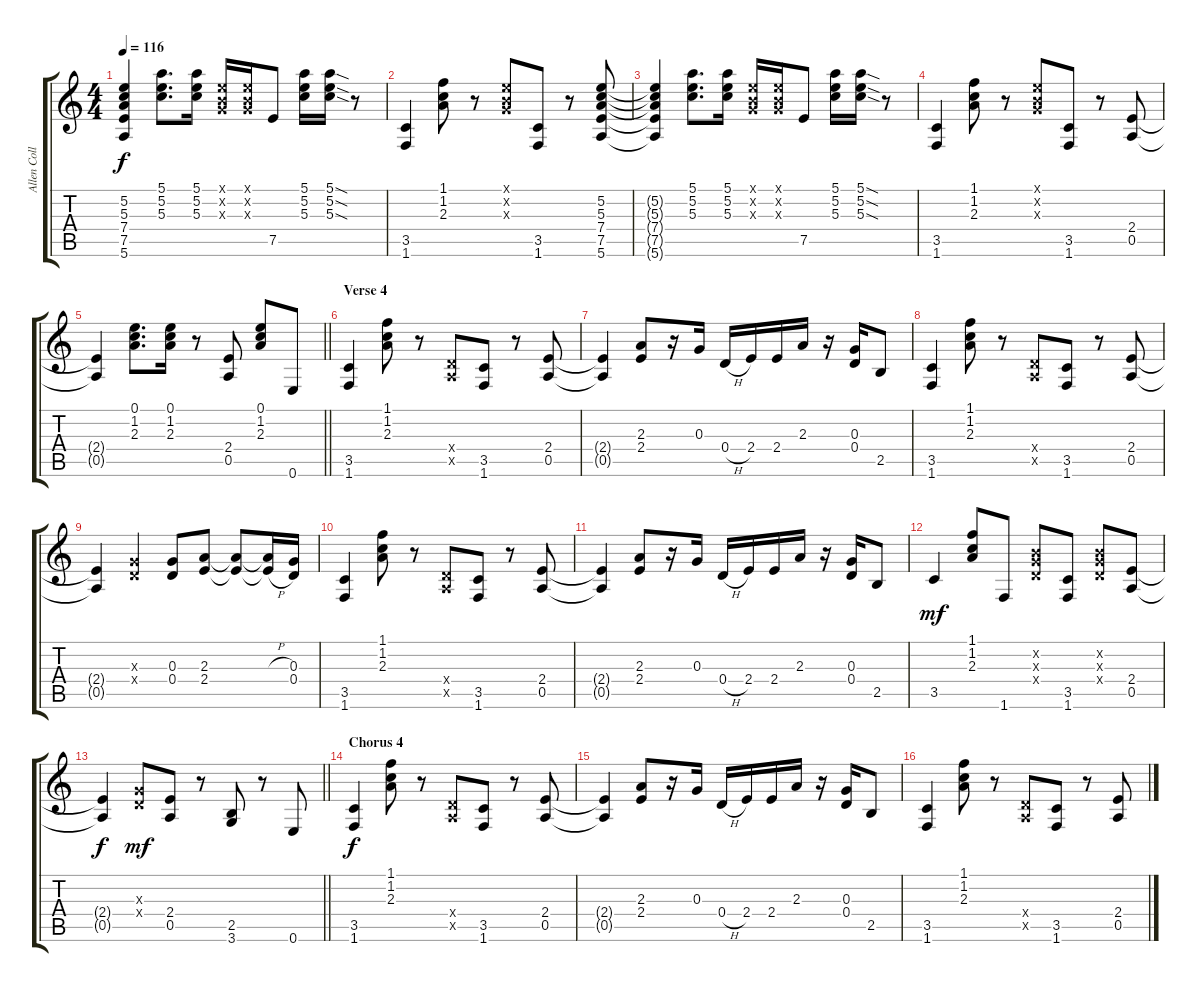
\track ("Allen Collins - Rhythm Guitar" "Allen Coll") {instrument overdrivenguitar}
\staff {score tabs}
\tuning (E4 B3 G3 D3 A2 E2) {hide}
\ts (4 4)
\tempo 116
\clef g2
\ks c
(5.2{t} 5.3{t} 7.4{t} 7.5{t} 5.6{t}).4{dy f} (5.1 5.2 5.3).8{d} (5.1 5.2 5.3).16 (0.1{x} 0.2{x} 0.3{x}).16 (0.1{x} 0.2{x} 0.3{x}).16 7.5.8 (5.1 5.2 5.3).16 (5.1{sod} 5.2{sod} 5.3{sod}).16 r.8 |
(3.5 1.6).4 (1.1 1.2 2.3).8 r.8 (0.1{x} 0.2{x} 0.3{x}).8 (3.5 1.6).8 r.8 (5.2 5.3 7.4 7.5 5.6).8 |
(5.2{t} 5.3{t} 7.4{t} 7.5{t} 5.6{t}).4 (5.1 5.2 5.3).8{d} (5.1 5.2 5.3).16 (0.1{x} 0.2{x} 0.3{x}).16 (0.1{x} 0.2{x} 0.3{x}).16 7.5.8 (5.1 5.2 5.3).16 (5.1{sod} 5.2{sod} 5.3{sod}).16 r.8 |
(3.5 1.6).4 (1.1 1.2 2.3).8 r.8 (0.1{x} 0.2{x} 0.3{x}).8 (3.5 1.6).8 r.8 (2.4 0.5).8 |
\barLineRight lightlight
(2.4{t} 0.5{t}).4 (0.1 1.2 2.3).8{d} (0.1 1.2 2.3).16 r.8 (2.4 0.5).8 (0.1 1.2 2.3).8 0.6.8 |
\section ("" "Verse 4")
(3.5 1.6).4 (1.1 1.2 2.3).8 r.8 (0.4{x} 0.5{x}).8 (3.5 1.6).8 r.8 (2.4 0.5).8 |
(2.4{t} 0.5{t}).4 (2.3 2.4).8 r.16 0.3.16 0.4{h}.16 2.4.16 2.4.16 2.3.16 r.16 (0.3 0.4).16 2.5.8 |
(3.5 1.6).4 (1.1 1.2 2.3).8 r.8 (0.4{x} 0.5{x}).8 (3.5 1.6).8 r.8 (2.4 0.5).8 |
(2.4{t} 0.5{t}).4 (0.3{x} 0.4{x}).4 (0.3 0.4).8 (2.3 2.4).8 (2.3{t} 2.4{t}).8 (2.3{h t} 2.4{h t}).16 (0.3 0.4).16 |
(3.5 1.6).4 (1.1 1.2 2.3).8 r.8 (0.4{x} 0.5{x}).8 (3.5 1.6).8 r.8 (2.4 0.5).8 |
(2.4{t} 0.5{t}).4 (2.3 2.4).8 r.16 0.3.16 0.4{h}.16 2.4.16 2.4.16 2.3.16 r.16 (0.3 0.4).16 2.5.8 |
3.5.4{dy mf} (1.1 1.2 2.3).8 1.6.8 (0.2{x} 0.3{x} 0.4{x}).8 (3.5 1.6).8 (0.2{x} 0.3{x} 0.4{x}).8 (2.4 0.5).8 |
\barLineRight lightlight
(2.4{t} 0.5{t}).4{dy f} (0.3{x} 0.4{x}).8{dy mf} (2.4 0.5).8 r.8 (2.5 3.6).8 r.8 0.6.8 |
\section ("" "Chorus 4")
(3.5 1.6).4{dy f} (1.1 1.2 2.3).8 r.8 (0.4{x} 0.5{x}).8 (3.5 1.6).8 r.8 (2.4 0.5).8 |
(2.4{t} 0.5{t}).4 (2.3 2.4).8 r.16 0.3.16 0.4{h}.16 2.4.16 2.4.16 2.3.16 r.16 (0.3 0.4).16 2.5.8 |
(3.5 1.6).4 (1.1 1.2 2.3).8 r.8 (0.4{x} 0.5{x}).8 (3.5 1.6).8 r.8 (2.4 0.5).8
